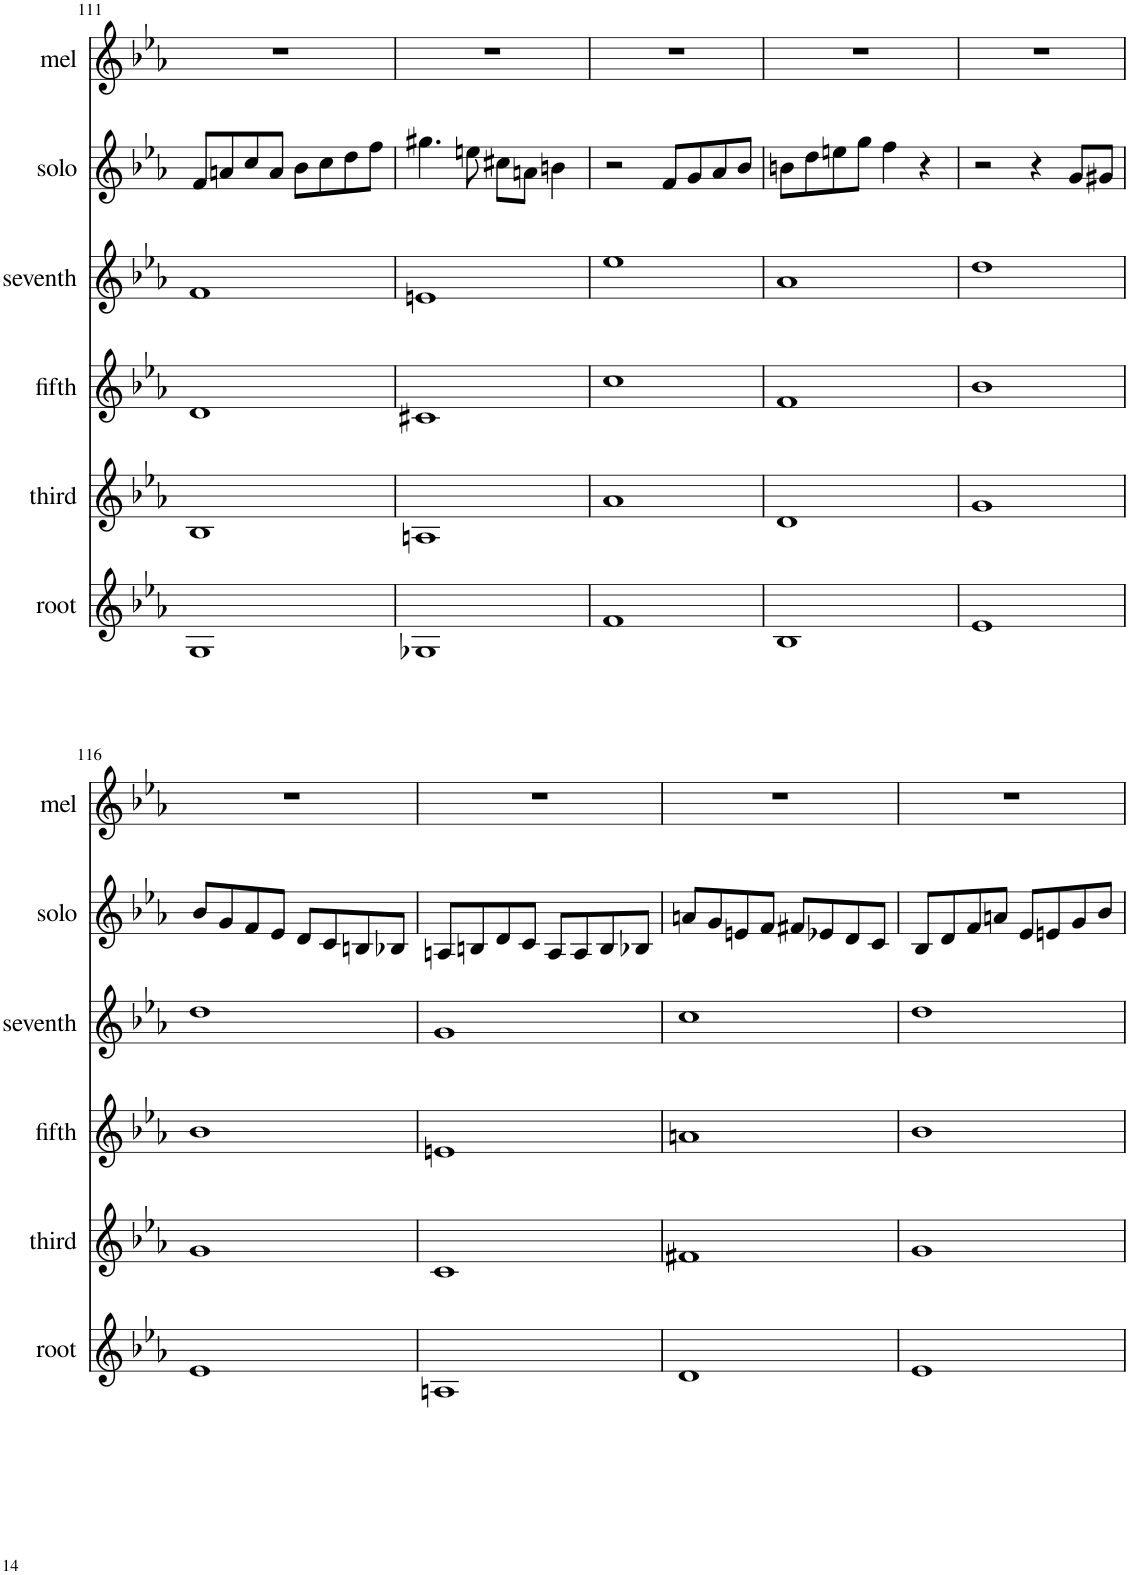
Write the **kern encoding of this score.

**kern	**kern	**kern	**kern	**kern	**kern
*part6	*part5	*part4	*part3	*part2	*part1
*staff6	*staff5	*staff4	*staff3	*staff2	*staff1
*I"root	*I"third	*I"fifth	*I"seventh	*I"solo	*I"mel
*I'root	*I'third	*I'fifth	*I'seventh	*I'solo	*I'mel
!!LO:PB:g=z
*clefG2	*clefG2	*clefG2	*clefG2	*clefG2	*clefG2
*k[b-e-a-]	*k[b-e-a-]	*k[b-e-a-]	*k[b-e-a-]	*k[b-e-a-]	*k[b-e-a-]
*M4/4	*M4/4	*M4/4	*M4/4	*M4/4	*M4/4
=111	=111	=111	=111	=111	=111
1G	1B-	1d	1f	8f/L	1r
.	.	.	.	8an/	.
.	.	.	.	8cc/	.
.	.	.	.	8a/J	.
.	.	.	.	8b-\L	.
.	.	.	.	8cc\	.
.	.	.	.	8dd\	.
.	.	.	.	8ff\J	.
=112	=112	=112	=112	=112	=112
1G-X	1An	1c#X	1en	4.gg#X\	1r
.	.	.	.	8een\	.
.	.	.	.	8cc#X\L	.
.	.	.	.	8an\J	.
.	.	.	.	4bn\	.
=113	=113	=113	=113	=113	=113
1f	1a-	1cc	1ee-	2r	1r
.	.	.	.	8f/L	.
.	.	.	.	8g/	.
.	.	.	.	8a-/	.
.	.	.	.	8b-/J	.
=114	=114	=114	=114	=114	=114
1B-	1d	1f	1a-	8bn\L	1r
.	.	.	.	8dd\	.
.	.	.	.	8een\	.
.	.	.	.	8gg\J	.
.	.	.	.	4ff\	.
.	.	.	.	4r	.
=115	=115	=115	=115	=115	=115
1e-	1g	1b-	1dd	2r	1r
.	.	.	.	4r	.
.	.	.	.	8g/L	.
.	.	.	.	8g#X/J	.
!!LO:LB:g=z
=116	=116	=116	=116	=116	=116
1e-	1g	1b-	1dd	8b-/L	1r
.	.	.	.	8g/	.
.	.	.	.	8f/	.
.	.	.	.	8e-/J	.
.	.	.	.	8d/L	.
.	.	.	.	8c/	.
.	.	.	.	8Bn/	.
.	.	.	.	8B-X/J	.
=117	=117	=117	=117	=117	=117
1An	1c	1en	1g	8An/L	1r
.	.	.	.	8Bn/	.
.	.	.	.	8d/	.
.	.	.	.	8c/J	.
.	.	.	.	8A/L	.
.	.	.	.	8A/	.
.	.	.	.	8B/	.
.	.	.	.	8B-X/J	.
=118	=118	=118	=118	=118	=118
1d	1f#X	1an	1cc	8an/L	1r
.	.	.	.	8g/	.
.	.	.	.	8en/	.
.	.	.	.	8f/J	.
.	.	.	.	8f#X/L	.
.	.	.	.	8e-X/	.
.	.	.	.	8d/	.
.	.	.	.	8c/J	.
=119	=119	=119	=119	=119	=119
1e-	1g	1b-	1dd	8B-/L	1r
.	.	.	.	8d/	.
.	.	.	.	8f/	.
.	.	.	.	8an/J	.
.	.	.	.	8e-/L	.
.	.	.	.	8en/	.
.	.	.	.	8g/	.
.	.	.	.	8b-/J	.
=	=	=	=	=	=
*-	*-	*-	*-	*-	*-
